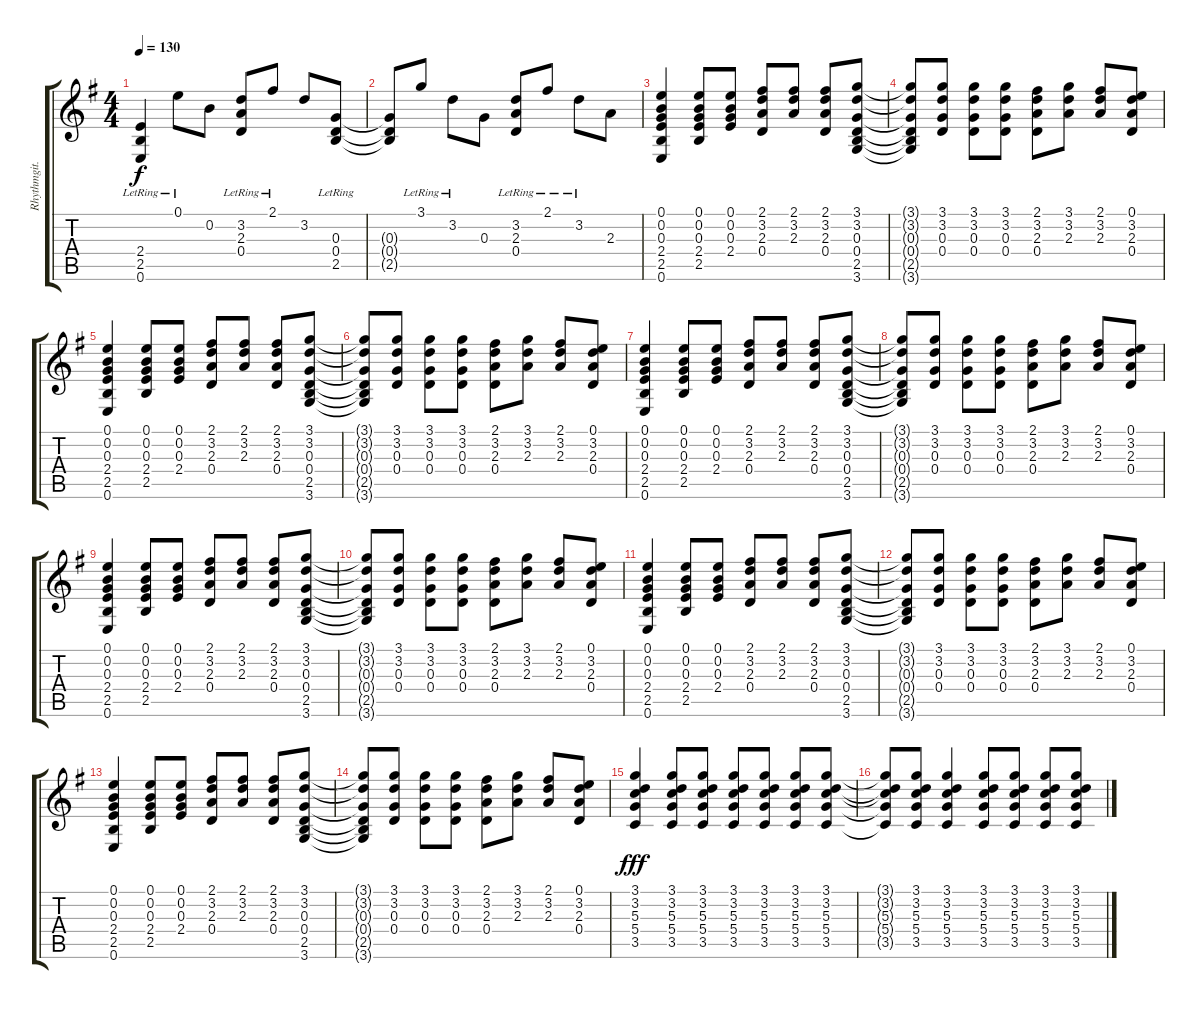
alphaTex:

\track ("Rhythmgit.1" "Rhythmgit.") {instrument acousticguitarsteel}
\staff {score tabs}
\tuning (E4 B3 G3 D3 A2 E2) {hide}
\ts (4 4)
\tempo 130
\clef g2
\ks g
(2.4{lr} 2.5{lr} 0.6{lr}).4{dy f} 0.1{lr}.8 0.2.8 (3.2{lr} 2.3{lr} 0.4{lr}).8 2.1{lr}.8 3.2.8 (0.3{lr} 0.4{lr} 2.5{lr}).8 |
(0.3{t} 0.4{t} 2.5{t}).8 3.1{lr}.8 3.2{lr}.8 0.3.8 (3.2{lr} 2.3{lr} 0.4{lr}).8 2.1{lr}.8 3.2{lr}.8 2.3.8 |
(0.1 0.2 0.3 2.4 2.5 0.6).4 (0.1 0.2 0.3 2.4 2.5).8 (0.1 0.2 0.3 2.4).8 (2.1 3.2 2.3 0.4).8 (2.1 3.2 2.3).8 (2.1 3.2 2.3 0.4).8 (3.1 3.2 0.3 0.4 2.5 3.6).8 |
(3.1{t} 3.2{t} 0.3{t} 0.4{t} 2.5{t} 3.6{t}).8 (3.1 3.2 0.3 0.4).8 (3.1 3.2 0.3 0.4).8 (3.1 3.2 0.3 0.4).8 (2.1 3.2 2.3 0.4).8 (3.1 3.2 2.3).8 (2.1 3.2 2.3).8 (0.1 3.2 2.3 0.4).8 |
(0.1 0.2 0.3 2.4 2.5 0.6).4 (0.1 0.2 0.3 2.4 2.5).8 (0.1 0.2 0.3 2.4).8 (2.1 3.2 2.3 0.4).8 (2.1 3.2 2.3).8 (2.1 3.2 2.3 0.4).8 (3.1 3.2 0.3 0.4 2.5 3.6).8 |
(3.1{t} 3.2{t} 0.3{t} 0.4{t} 2.5{t} 3.6{t}).8 (3.1 3.2 0.3 0.4).8 (3.1 3.2 0.3 0.4).8 (3.1 3.2 0.3 0.4).8 (2.1 3.2 2.3 0.4).8 (3.1 3.2 2.3).8 (2.1 3.2 2.3).8 (0.1 3.2 2.3 0.4).8 |
(0.1 0.2 0.3 2.4 2.5 0.6).4 (0.1 0.2 0.3 2.4 2.5).8 (0.1 0.2 0.3 2.4).8 (2.1 3.2 2.3 0.4).8 (2.1 3.2 2.3).8 (2.1 3.2 2.3 0.4).8 (3.1 3.2 0.3 0.4 2.5 3.6).8 |
(3.1{t} 3.2{t} 0.3{t} 0.4{t} 2.5{t} 3.6{t}).8 (3.1 3.2 0.3 0.4).8 (3.1 3.2 0.3 0.4).8 (3.1 3.2 0.3 0.4).8 (2.1 3.2 2.3 0.4).8 (3.1 3.2 2.3).8 (2.1 3.2 2.3).8 (0.1 3.2 2.3 0.4).8 |
(0.1 0.2 0.3 2.4 2.5 0.6).4 (0.1 0.2 0.3 2.4 2.5).8 (0.1 0.2 0.3 2.4).8 (2.1 3.2 2.3 0.4).8 (2.1 3.2 2.3).8 (2.1 3.2 2.3 0.4).8 (3.1 3.2 0.3 0.4 2.5 3.6).8 |
(3.1{t} 3.2{t} 0.3{t} 0.4{t} 2.5{t} 3.6{t}).8 (3.1 3.2 0.3 0.4).8 (3.1 3.2 0.3 0.4).8 (3.1 3.2 0.3 0.4).8 (2.1 3.2 2.3 0.4).8 (3.1 3.2 2.3).8 (2.1 3.2 2.3).8 (0.1 3.2 2.3 0.4).8 |
(0.1 0.2 0.3 2.4 2.5 0.6).4 (0.1 0.2 0.3 2.4 2.5).8 (0.1 0.2 0.3 2.4).8 (2.1 3.2 2.3 0.4).8 (2.1 3.2 2.3).8 (2.1 3.2 2.3 0.4).8 (3.1 3.2 0.3 0.4 2.5 3.6).8 |
(3.1{t} 3.2{t} 0.3{t} 0.4{t} 2.5{t} 3.6{t}).8 (3.1 3.2 0.3 0.4).8 (3.1 3.2 0.3 0.4).8 (3.1 3.2 0.3 0.4).8 (2.1 3.2 2.3 0.4).8 (3.1 3.2 2.3).8 (2.1 3.2 2.3).8 (0.1 3.2 2.3 0.4).8 |
(0.1 0.2 0.3 2.4 2.5 0.6).4 (0.1 0.2 0.3 2.4 2.5).8 (0.1 0.2 0.3 2.4).8 (2.1 3.2 2.3 0.4).8 (2.1 3.2 2.3).8 (2.1 3.2 2.3 0.4).8 (3.1 3.2 0.3 0.4 2.5 3.6).8 |
(3.1{t} 3.2{t} 0.3{t} 0.4{t} 2.5{t} 3.6{t}).8 (3.1 3.2 0.3 0.4).8 (3.1 3.2 0.3 0.4).8 (3.1 3.2 0.3 0.4).8 (2.1 3.2 2.3 0.4).8 (3.1 3.2 2.3).8 (2.1 3.2 2.3).8 (0.1 3.2 2.3 0.4).8 |
(3.1 3.2 5.3 5.4 3.5).4{dy fff} (3.1 3.2 5.3 5.4 3.5).8 (3.1 3.2 5.3 5.4 3.5).8 (3.1 3.2 5.3 5.4 3.5).8 (3.1 3.2 5.3 5.4 3.5).8 (3.1 3.2 5.3 5.4 3.5).8 (3.1 3.2 5.3 5.4 3.5).8 |
(3.1{t} 3.2{t} 5.3{t} 5.4{t} 3.5{t}).8 (3.1 3.2 5.3 5.4 3.5).8 (3.1 3.2 5.3 5.4 3.5).4 (3.1 3.2 5.3 5.4 3.5).8 (3.1 3.2 5.3 5.4 3.5).8 (3.1 3.2 5.3 5.4 3.5).8 (3.1 3.2 5.3 5.4 3.5).8
